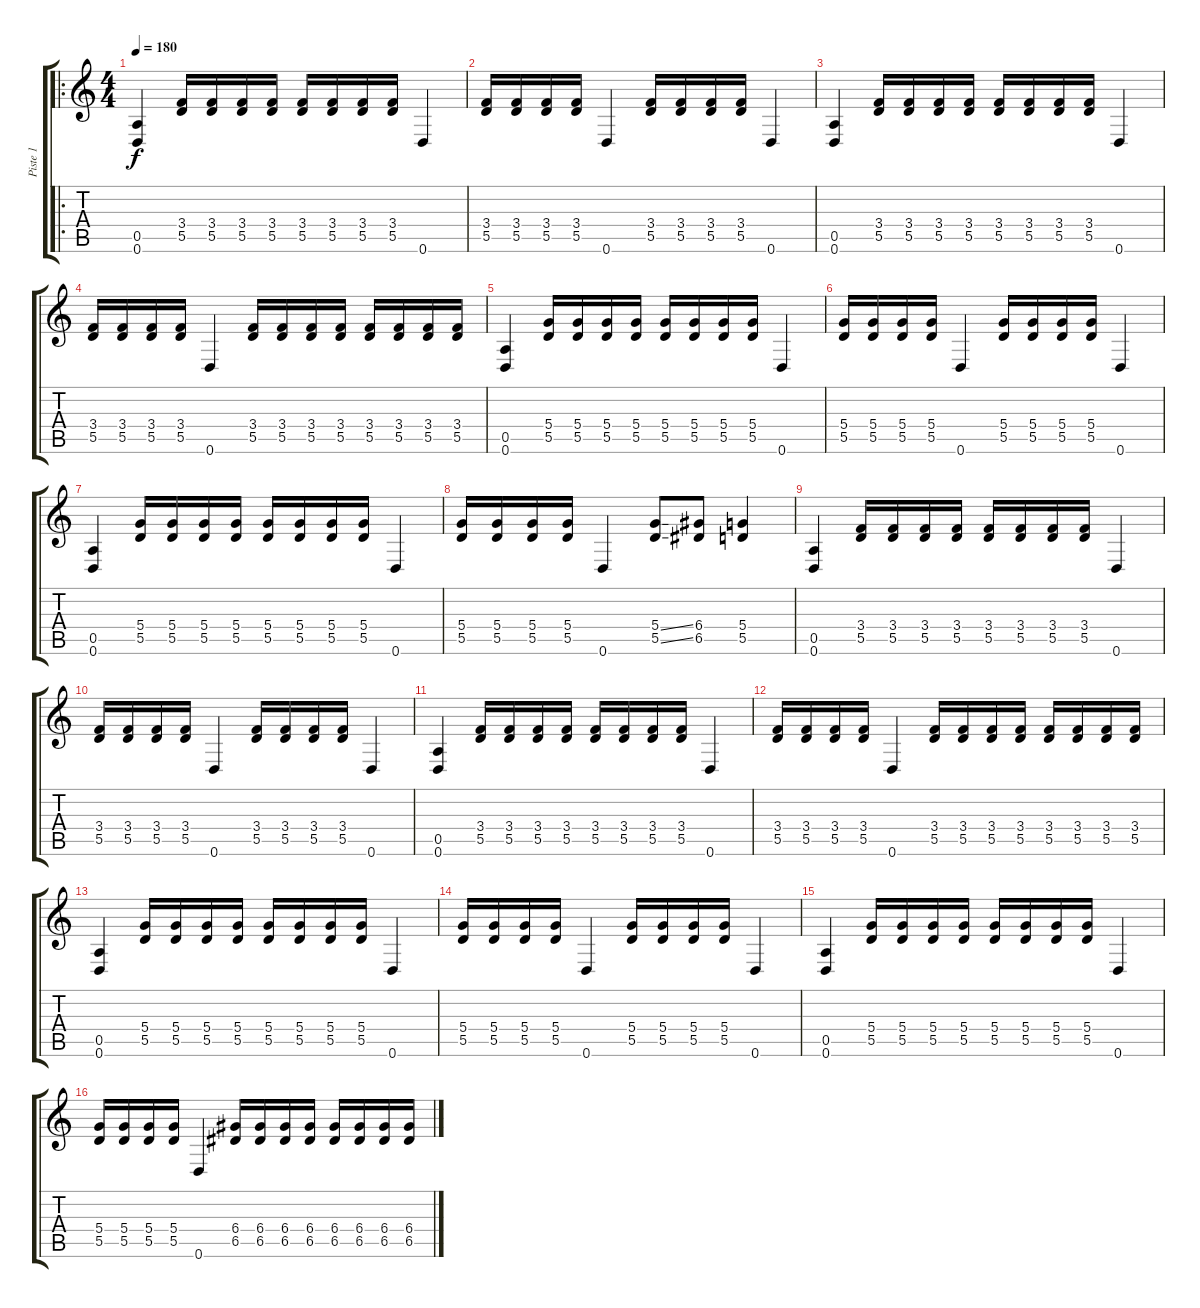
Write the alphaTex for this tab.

\track ("Piste 1" "Piste 1") {instrument distortionguitar}
\staff {score tabs}
\tuning (E4 B3 G3 D3 A2 D2) {hide}
\ro
\ts (4 4)
\tempo 180
\clef g2
\ks c
(0.5 0.6).4{dy f instrument distortionguitar} (3.4 5.5).16 (3.4 5.5).16 (3.4 5.5).16 (3.4 5.5).16 (3.4 5.5).16 (3.4 5.5).16 (3.4 5.5).16 (3.4 5.5).16 0.6.4 |
(3.4 5.5).16 (3.4 5.5).16 (3.4 5.5).16 (3.4 5.5).16 0.6.4 (3.4 5.5).16 (3.4 5.5).16 (3.4 5.5).16 (3.4 5.5).16 0.6.4 |
(0.5 0.6).4 (3.4 5.5).16 (3.4 5.5).16 (3.4 5.5).16 (3.4 5.5).16 (3.4 5.5).16 (3.4 5.5).16 (3.4 5.5).16 (3.4 5.5).16 0.6.4 |
(3.4 5.5).16 (3.4 5.5).16 (3.4 5.5).16 (3.4 5.5).16 0.6.4 (3.4 5.5).16 (3.4 5.5).16 (3.4 5.5).16 (3.4 5.5).16 (3.4 5.5).16 (3.4 5.5).16 (3.4 5.5).16 (3.4 5.5).16 |
(0.5 0.6).4 (5.4 5.5).16 (5.4 5.5).16 (5.4 5.5).16 (5.4 5.5).16 (5.4 5.5).16 (5.4 5.5).16 (5.4 5.5).16 (5.4 5.5).16 0.6.4 |
(5.4 5.5).16 (5.4 5.5).16 (5.4 5.5).16 (5.4 5.5).16 0.6.4 (5.4 5.5).16 (5.4 5.5).16 (5.4 5.5).16 (5.4 5.5).16 0.6.4 |
(0.5 0.6).4 (5.4 5.5).16 (5.4 5.5).16 (5.4 5.5).16 (5.4 5.5).16 (5.4 5.5).16 (5.4 5.5).16 (5.4 5.5).16 (5.4 5.5).16 0.6.4 |
(5.4 5.5).16 (5.4 5.5).16 (5.4 5.5).16 (5.4 5.5).16 0.6.4 (5.4{ss} 5.5{ss}).8 (6.4 6.5).8 (5.4 5.5).4 |
(0.5 0.6).4 (3.4 5.5).16 (3.4 5.5).16 (3.4 5.5).16 (3.4 5.5).16 (3.4 5.5).16 (3.4 5.5).16 (3.4 5.5).16 (3.4 5.5).16 0.6.4 |
(3.4 5.5).16 (3.4 5.5).16 (3.4 5.5).16 (3.4 5.5).16 0.6.4 (3.4 5.5).16 (3.4 5.5).16 (3.4 5.5).16 (3.4 5.5).16 0.6.4 |
(0.5 0.6).4 (3.4 5.5).16 (3.4 5.5).16 (3.4 5.5).16 (3.4 5.5).16 (3.4 5.5).16 (3.4 5.5).16 (3.4 5.5).16 (3.4 5.5).16 0.6.4 |
(3.4 5.5).16 (3.4 5.5).16 (3.4 5.5).16 (3.4 5.5).16 0.6.4 (3.4 5.5).16 (3.4 5.5).16 (3.4 5.5).16 (3.4 5.5).16 (3.4 5.5).16 (3.4 5.5).16 (3.4 5.5).16 (3.4 5.5).16 |
(0.5 0.6).4 (5.4 5.5).16 (5.4 5.5).16 (5.4 5.5).16 (5.4 5.5).16 (5.4 5.5).16 (5.4 5.5).16 (5.4 5.5).16 (5.4 5.5).16 0.6.4 |
(5.4 5.5).16 (5.4 5.5).16 (5.4 5.5).16 (5.4 5.5).16 0.6.4 (5.4 5.5).16 (5.4 5.5).16 (5.4 5.5).16 (5.4 5.5).16 0.6.4 |
(0.5 0.6).4 (5.4 5.5).16 (5.4 5.5).16 (5.4 5.5).16 (5.4 5.5).16 (5.4 5.5).16 (5.4 5.5).16 (5.4 5.5).16 (5.4 5.5).16 0.6.4 |
(5.4 5.5).16 (5.4 5.5).16 (5.4 5.5).16 (5.4 5.5).16 0.6.4 (6.4 6.5).16 (6.4 6.5).16 (6.4 6.5).16 (6.4 6.5).16 (6.4 6.5).16 (6.4 6.5).16 (6.4 6.5).16 (6.4 6.5).16
